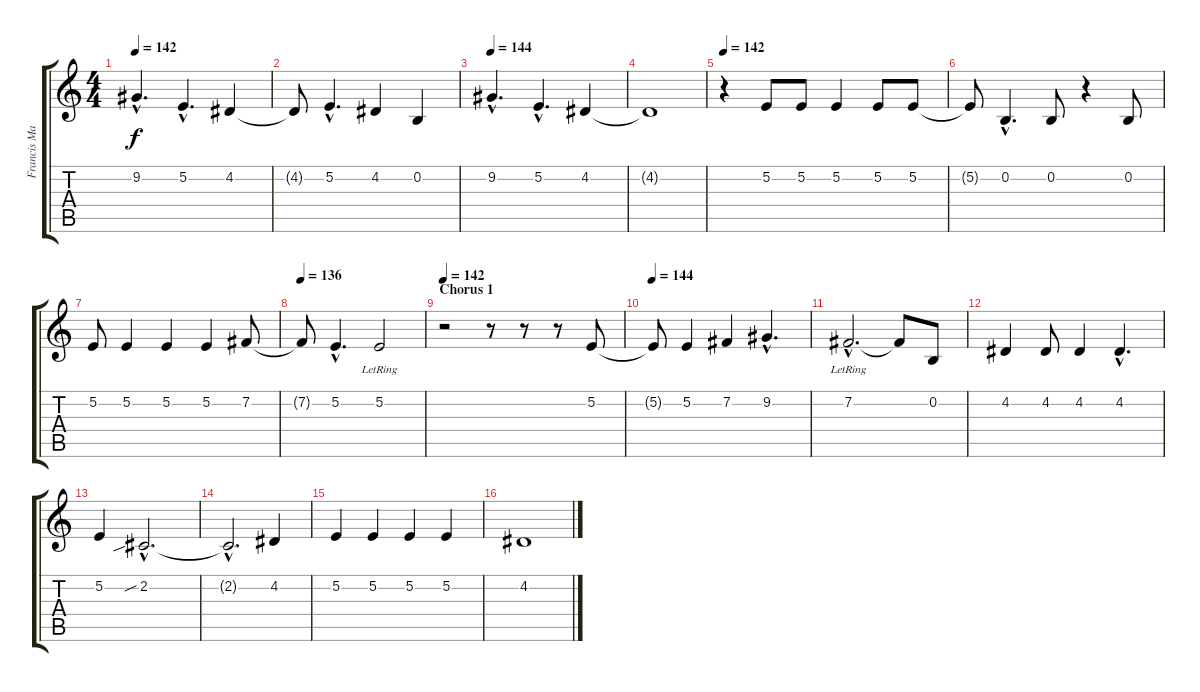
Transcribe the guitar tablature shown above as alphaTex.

\track ("Francis Mark-Vocals" "Francis Ma") {instrument clarinet}
\staff {score tabs}
\tuning (E4 B3 G3 D3 A2 E2) {hide}
\ts (4 4)
\tempo 142
\clef g2
\ks c
9.2{hac}.4{d dy f volume 15} 5.2{hac}.4{d} 4.2.4 |
4.2{t}.8 5.2{hac}.4{d} 4.2.4 0.2.4 |
\tempo 144
9.2{hac}.4{d} 5.2{hac}.4{d} 4.2.4{volume 4} |
4.2{t}.1 |
\tempo 142
r.4 5.2.8{volume 16} 5.2.8 5.2.4 5.2.8 5.2.8 |
5.2{t}.8 0.2{hac}.4{d} 0.2.8 r.4 0.2.8 |
5.2.8 5.2.4 5.2.4 5.2.4 7.2.8 |
\tempo 136
7.2{t}.8 5.2{hac}.4{d} 5.2{lr}.2 |
\section ("" "Chorus 1")
\tempo 142
r.2{volume 16} r.8 r.8 r.8 5.2.8 |
\tempo 144
5.2{t}.8 5.2.4 7.2.4 9.2{hac}.4{d} |
7.2{hac lr}.2{d} 7.2{t}.8 0.2.8 |
4.2.4 4.2.8 4.2.4 4.2{hac}.4{d} |
5.2.4 2.2{sib hac}.2{d} |
2.2{hac t}.2{d} 4.2.4 |
5.2.4 5.2.4 5.2.4 5.2.4 |
4.2.1{volume 7}
